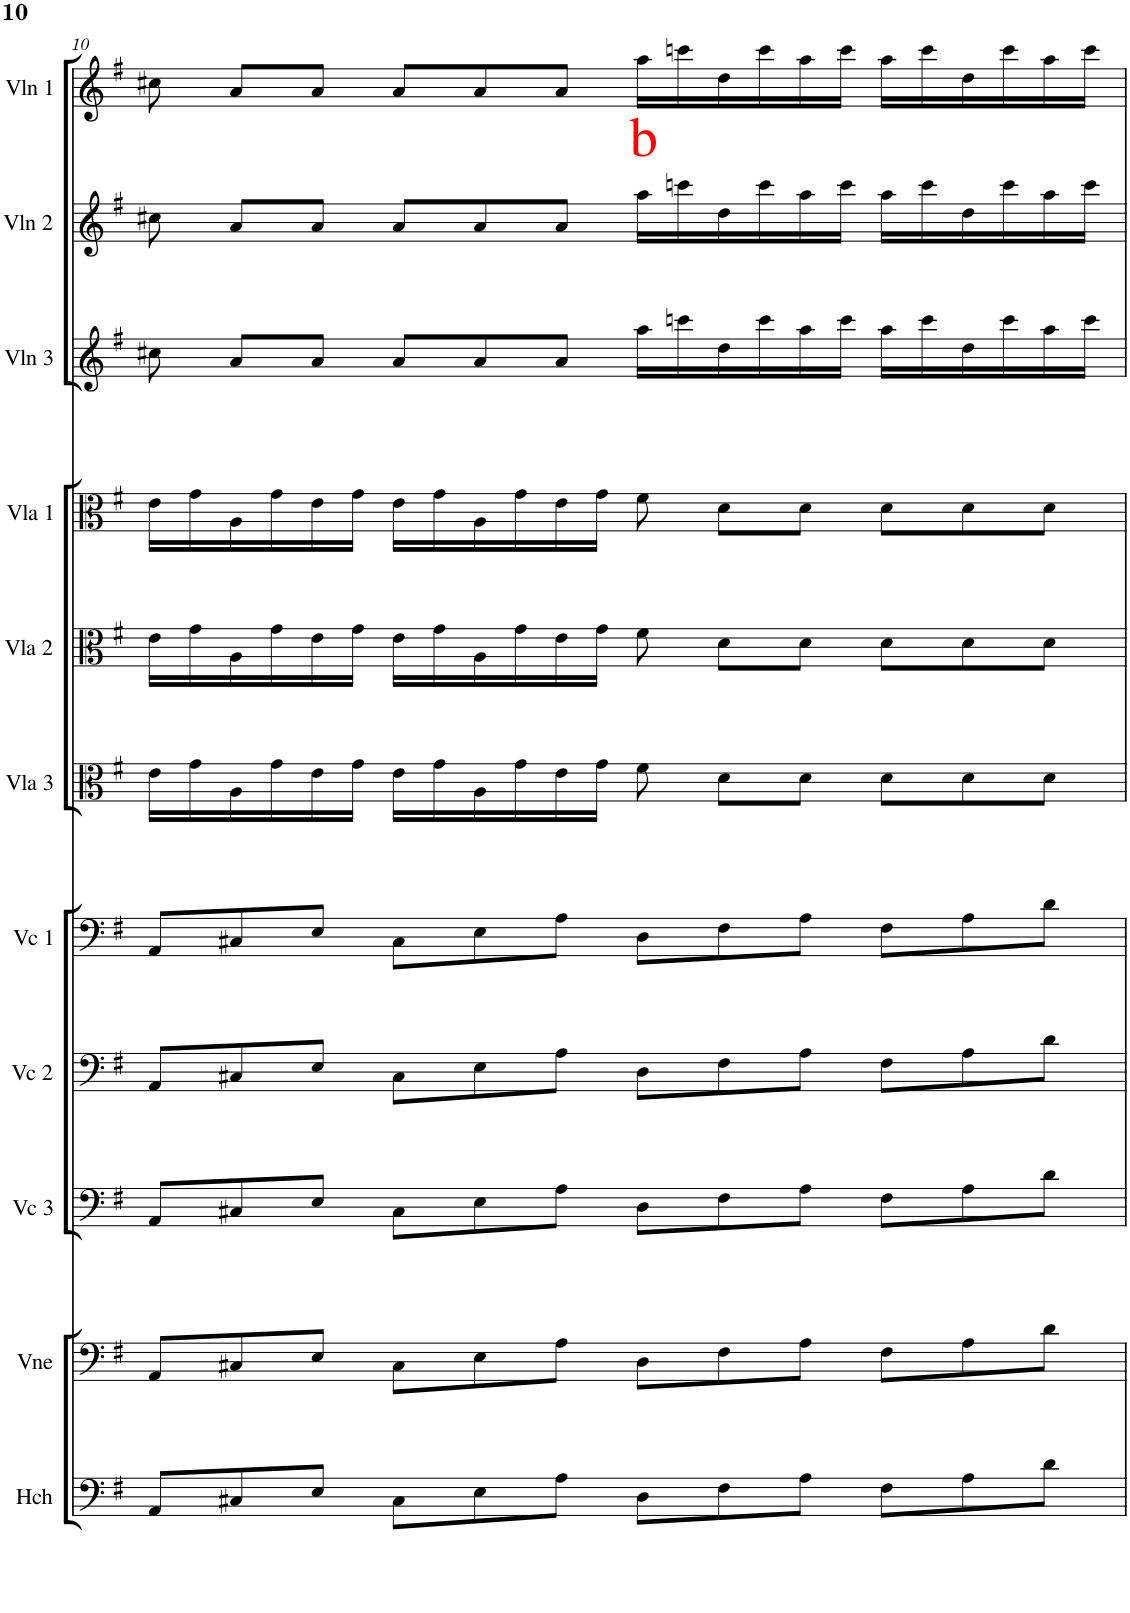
**kern	**kern	**kern	**kern	**kern	**kern	**kern	**kern	**kern	**kern	**kern	**text
*part11	*part10	*part9	*part8	*part7	*part6	*part5	*part4	*part3	*part2	*part1	*part1
*staff11	*staff10	*staff9	*staff8	*staff7	*staff6	*staff5	*staff4	*staff3	*staff2	*staff1	*staff1
*I"Harpsichord	*I"Violone	*I"Violoncello 3	*I"Violoncello 2	*I"Violoncello 1	*I"Viola 3	*I"Viola 2	*I"Viola 1	*I"Violin 3	*I"Violin 2	*I"Violin 1	*
*I'Hch	*I'Vne	*I'Vc 3	*I'Vc 2	*I'Vc 1	*I'Vla 3	*I'Vla 2	*I'Vla 1	*I'Vln 3	*I'Vln 2	*I'Vln 1	*
!!LO:PB:g=z
*clefF4	*clefF4	*clefF4	*clefF4	*clefF4	*clefC3	*clefC3	*clefC3	*clefG2	*clefG2	*clefG2	*
*	*Trd7c12	*	*	*	*	*	*	*	*	*	*
*k[f#]	*k[f#]	*k[f#]	*k[f#]	*k[f#]	*k[f#]	*k[f#]	*k[f#]	*k[f#]	*k[f#]	*k[f#]	*
*M12/8	*M12/8	*M12/8	*M12/8	*M12/8	*M12/8	*M12/8	*M12/8	*M12/8	*M12/8	*M12/8	*
=10	=10	=10	=10	=10	=10	=10	=10	=10	=10	=10	=10
8AA/L	8AA/L	8AA/L	8AA/L	8AA/L	16e\LL	16e\LL	16e\LL	8cc#X\	8cc#X\	8cc#X\	.
.	.	.	.	.	16g\	16g\	16g\	.	.	.	.
8C#X/	8C#X/	8C#X/	8C#X/	8C#X/	16A\	16A\	16A\	8a/L	8a/L	8a/L	.
.	.	.	.	.	16g\	16g\	16g\	.	.	.	.
8E/J	8E/J	8E/J	8E/J	8E/J	16e\	16e\	16e\	8a/J	8a/J	8a/J	.
.	.	.	.	.	16g\JJ	16g\JJ	16g\JJ	.	.	.	.
8C#\L	8C#\L	8C#\L	8C#\L	8C#\L	16e\LL	16e\LL	16e\LL	8a/L	8a/L	8a/L	.
.	.	.	.	.	16g\	16g\	16g\	.	.	.	.
8E\	8E\	8E\	8E\	8E\	16A\	16A\	16A\	8a/	8a/	8a/	.
.	.	.	.	.	16g\	16g\	16g\	.	.	.	.
8A\J	8A\J	8A\J	8A\J	8A\J	16e\	16e\	16e\	8a/J	8a/J	8a/J	.
.	.	.	.	.	16g\JJ	16g\JJ	16g\JJ	.	.	.	.
!	!	!	!	!	!	!	!	!	!	!	!LO:LY:b:color=#FF0000
8D\L	8D\L	8D\L	8D\L	8D\L	8f#\	8f#\	8f#\	16aa\LL	16aa\LL	16aa\LL	b
.	.	.	.	.	.	.	.	16cccn\	16cccn\	16cccn\	.
8F#\	8F#\	8F#\	8F#\	8F#\	8d\L	8d\L	8d\L	16dd\	16dd\	16dd\	.
.	.	.	.	.	.	.	.	16ccc\	16ccc\	16ccc\	.
8A\J	8A\J	8A\J	8A\J	8A\J	8d\J	8d\J	8d\J	16aa\	16aa\	16aa\	.
.	.	.	.	.	.	.	.	16ccc\JJ	16ccc\JJ	16ccc\JJ	.
8F#\L	8F#\L	8F#\L	8F#\L	8F#\L	8d\L	8d\L	8d\L	16aa\LL	16aa\LL	16aa\LL	.
.	.	.	.	.	.	.	.	16ccc\	16ccc\	16ccc\	.
8A\	8A\	8A\	8A\	8A\	8d\	8d\	8d\	16dd\	16dd\	16dd\	.
.	.	.	.	.	.	.	.	16ccc\	16ccc\	16ccc\	.
8d\J	8d\J	8d\J	8d\J	8d\J	8d\J	8d\J	8d\J	16aa\	16aa\	16aa\	.
.	.	.	.	.	.	.	.	16ccc\JJ	16ccc\JJ	16ccc\JJ	.
=	=	=	=	=	=	=	=	=	=	=	=
*-	*-	*-	*-	*-	*-	*-	*-	*-	*-	*-	*-
